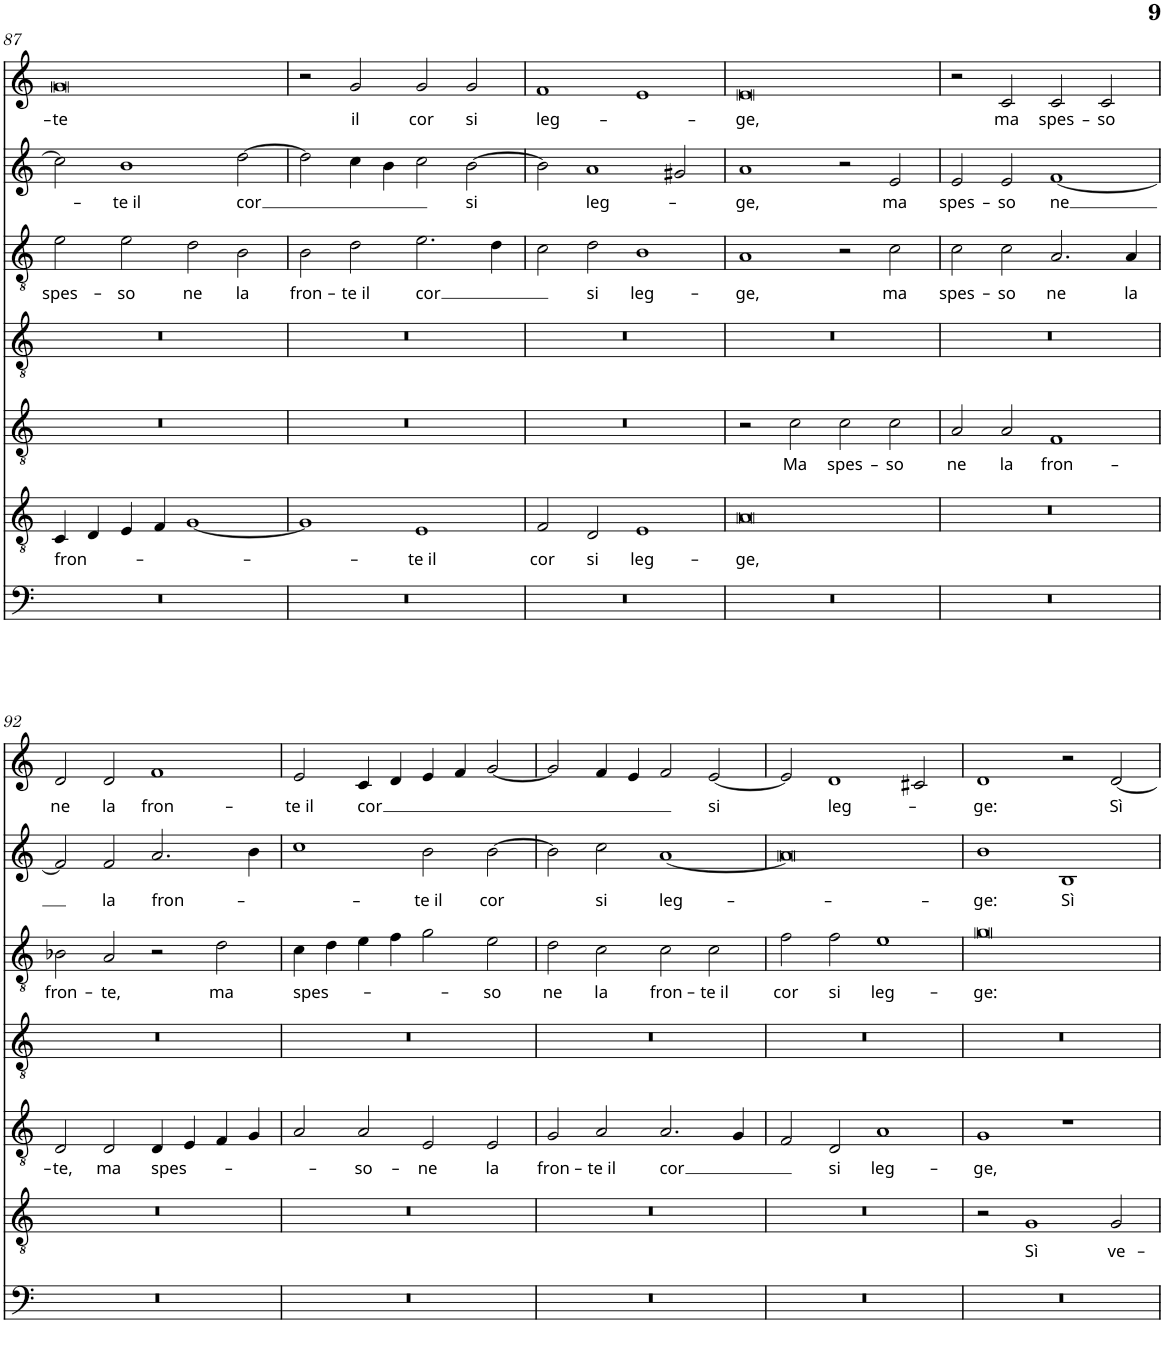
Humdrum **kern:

**kern	**kern	**text	**kern	**text	**kern	**kern	**text	**kern	**text	**kern	**text
*part7	*part6	*part6	*part5	*part5	*part4	*part3	*part3	*part2	*part2	*part1	*part1
*staff7	*staff6	*staff6	*staff5	*staff5	*staff4	*staff3	*staff3	*staff2	*staff2	*staff1	*staff1
*I"Bassus	*I"Quintus	*	*I"Settima	*	*I"Altus	*I"Tenor	*	*I"Sesto	*	*I"Cantus	*
!!LO:PB:g=z
*clefF4	*clefGv2	*	*clefGv2	*	*clefGv2	*clefGv2	*	*clefG2	*	*clefG2	*
*k[]	*k[]	*	*k[]	*	*k[]	*k[]	*	*k[]	*	*k[]	*
*M4/2	*M4/2	*	*M4/2	*	*M4/2	*M4/2	*	*M4/2	*	*M4/2	*
=87	=87	=87	=87	=87	=87	=87	=87	=87	=87	=87	=87
!	!	!LO:LY:b	!	!	!	!	!LO:LY:b	!	!	!	!LO:LY:b
0r	4C/	fron-	0r	.	0r	2e\	spes-	2cc\]	.	0g	-te
.	4D/	.	.	.	.	.	.	.	.	.	.
!	!	!	!	!	!	!	!LO:LY:b	!	!LO:LY:b	!	!
.	4E/	.	.	.	.	2e\	-so	1b	-te il	.	.
.	4F/	.	.	.	.	.	.	.	.	.	.
!	!	!	!	!	!	!	!LO:LY:b	!	!	!	!
.	[<1G	.	.	.	.	2d\	ne	.	.	.	.
!	!	!	!	!	!	!	!LO:LY:b	!	!LO:LY:b	!	!
.	.	.	.	.	.	2B\	la	[>2dd\	cor	.	.
=88	=88	=88	=88	=88	=88	=88	=88	=88	=88	=88	=88
!	!	!	!	!	!	!	!LO:LY:b	!	!	!	!
0r	1G]	.	0r	.	0r	2B\	fron-	2dd\]	.	2r	.
!	!	!	!	!	!	!	!LO:LY:b	!	!	!	!LO:LY:b
.	.	.	.	.	.	2d\	-te il	4cc\	.	2g/	il
.	.	.	.	.	.	.	.	4b\	.	.	.
!	!	!LO:LY:b	!	!	!	!	!LO:LY:b	!	!	!	!LO:LY:b
.	1E	-te il	.	.	.	2.e\	cor	2cc\	.	2g/	cor
!	!	!	!	!	!	!	!	!	!LO:LY:b	!	!LO:LY:b
.	.	.	.	.	.	.	.	[>2b\	si	2g/	si
.	.	.	.	.	.	4d\	.	.	.	.	.
=89	=89	=89	=89	=89	=89	=89	=89	=89	=89	=89	=89
!	!	!LO:LY:b	!	!	!	!	!	!	!	!	!LO:LY:b
0r	2F/	cor	0r	.	0r	2c\	.	2b\]	.	1f	leg-
!	!	!LO:LY:b	!	!	!	!	!LO:LY:b	!	!LO:LY:b	!	!
.	2D/	si	.	.	.	2d\	si	1a	leg-	.	.
!	!	!LO:LY:b	!	!	!	!	!LO:LY:b	!	!	!	!
.	1E	leg-	.	.	.	1B	leg-	.	.	1e	.
.	.	.	.	.	.	.	.	2g#X/	.	.	.
=90	=90	=90	=90	=90	=90	=90	=90	=90	=90	=90	=90
!	!	!LO:LY:b	!	!	!	!	!LO:LY:b	!	!LO:LY:b	!	!LO:LY:b
0r	0A	-ge,	2r	.	0r	1A	-ge,	1a	-ge,	0e	-ge,
!	!	!	!	!LO:LY:b	!	!	!	!	!	!	!
.	.	.	2c\	Ma	.	.	.	.	.	.	.
!	!	!	!	!LO:LY:b	!	!	!	!	!	!	!
.	.	.	2c\	spes-	.	2r	.	2r	.	.	.
!	!	!	!	!LO:LY:b	!	!	!LO:LY:b	!	!LO:LY:b	!	!
.	.	.	2c\	-so	.	2c\	ma	2e/	ma	.	.
=91	=91	=91	=91	=91	=91	=91	=91	=91	=91	=91	=91
!	!	!	!	!LO:LY:b	!	!	!LO:LY:b	!	!LO:LY:b	!	!
0r	0r	.	2A/	ne	0r	2c\	spes-	2e/	spes-	2r	.
!	!	!	!	!LO:LY:b	!	!	!LO:LY:b	!	!LO:LY:b	!	!LO:LY:b
.	.	.	2A/	la	.	2c\	-so	2e/	-so	2c/	ma
!	!	!	!	!LO:LY:b	!	!	!LO:LY:b	!	!LO:LY:b	!	!LO:LY:b
.	.	.	1F	fron-	.	2.A/	ne	[<1f	ne	2c/	spes-
!	!	!	!	!	!	!	!	!	!	!	!LO:LY:b
.	.	.	.	.	.	.	.	.	.	2c/	-so
!	!	!	!	!	!	!	!LO:LY:b	!	!	!	!
.	.	.	.	.	.	4A/	la	.	.	.	.
!!LO:LB:g=z
=92	=92	=92	=92	=92	=92	=92	=92	=92	=92	=92	=92
!	!	!	!	!LO:LY:b	!	!	!LO:LY:b	!	!	!	!LO:LY:b
0r	0r	.	2D/	-te,	0r	2B-X\	fron-	2f/]	.	2d/	ne
!	!	!	!	!LO:LY:b	!	!	!LO:LY:b	!	!LO:LY:b	!	!LO:LY:b
.	.	.	2D/	ma	.	2A/	-te,	2f/	la	2d/	la
!	!	!	!	!LO:LY:b	!	!	!	!	!LO:LY:b	!	!LO:LY:b
.	.	.	4D/	spes-	.	2r	.	2.a/	fron-	1f	fron-
.	.	.	4E/	.	.	.	.	.	.	.	.
!	!	!	!	!	!	!	!LO:LY:b	!	!	!	!
.	.	.	4F/	.	.	2d\	ma	.	.	.	.
.	.	.	4G/	.	.	.	.	4b\	.	.	.
=93	=93	=93	=93	=93	=93	=93	=93	=93	=93	=93	=93
!	!	!	!	!	!	!	!LO:LY:b	!	!	!	!LO:LY:b
0r	0r	.	2A/	.	0r	4c\	spes-	1cc	.	2e/	-te il
.	.	.	.	.	.	4d\	.	.	.	.	.
!	!	!	!	!LO:LY:b	!	!	!	!	!	!	!LO:LY:b
.	.	.	2A/	-so-	.	4e\	.	.	.	4c/	cor
.	.	.	.	.	.	4f\	.	.	.	4d/	.
!	!	!	!	!LO:LY:b	!	!	!	!	!LO:LY:b	!	!
.	.	.	2E/	-ne	.	2g\	.	2b\	-te il	4e/	.
.	.	.	.	.	.	.	.	.	.	4f/	.
!	!	!	!	!LO:LY:b	!	!	!LO:LY:b	!	!LO:LY:b	!	!
.	.	.	2E/	la	.	2e\	-so	[>2b\	cor	[<2g/	.
=94	=94	=94	=94	=94	=94	=94	=94	=94	=94	=94	=94
!	!	!	!	!LO:LY:b	!	!	!LO:LY:b	!	!	!	!
0r	0r	.	2G/	fron-	0r	2d\	ne	2b\]	.	2g/]	.
!	!	!	!	!LO:LY:b	!	!	!LO:LY:b	!	!LO:LY:b	!	!
.	.	.	2A/	-te il	.	2c\	la	2cc\	si	4f/	.
.	.	.	.	.	.	.	.	.	.	4e/	.
!	!	!	!	!LO:LY:b	!	!	!LO:LY:b	!	!LO:LY:b	!	!
.	.	.	2.A/	cor	.	2c\	fron-	[<1a	leg-	2f/	.
!	!	!	!	!	!	!	!LO:LY:b	!	!	!	!LO:LY:b
.	.	.	.	.	.	2c\	-te il	.	.	[<2e/	si
.	.	.	4G/	.	.	.	.	.	.	.	.
=95	=95	=95	=95	=95	=95	=95	=95	=95	=95	=95	=95
!	!	!	!	!	!	!	!LO:LY:b	!	!	!	!
0r	0r	.	2F/	.	0r	2f\	cor	0a]	.	2e/]	.
!	!	!	!	!LO:LY:b	!	!	!LO:LY:b	!	!	!	!LO:LY:b
.	.	.	2D/	si	.	2f\	si	.	.	1d	leg-
!	!	!	!	!LO:LY:b	!	!	!LO:LY:b	!	!	!	!
.	.	.	1A	leg-	.	1e	leg-	.	.	.	.
.	.	.	.	.	.	.	.	.	.	2c#X/	.
=96	=96	=96	=96	=96	=96	=96	=96	=96	=96	=96	=96
!	!	!	!	!LO:LY:b	!	!	!LO:LY:b	!	!LO:LY:b	!	!LO:LY:b
0r	2r	.	1G	-ge,	0r	0g	-ge:	1b	-ge:	1d	-ge:
!	!	!LO:LY:b	!	!	!	!	!	!	!	!	!
.	1G	Sì	.	.	.	.	.	.	.	.	.
!	!	!	!	!	!	!	!	!	!LO:LY:b	!	!
.	.	.	1r	.	.	.	.	1B	Sì	2r	.
!	!	!LO:LY:b	!	!	!	!	!	!	!	!	!LO:LY:b
.	2G/	ve-	.	.	.	.	.	.	.	[<2d/	Sì
=	=	=	=	=	=	=	=	=	=	=	=
*-	*-	*-	*-	*-	*-	*-	*-	*-	*-	*-	*-
